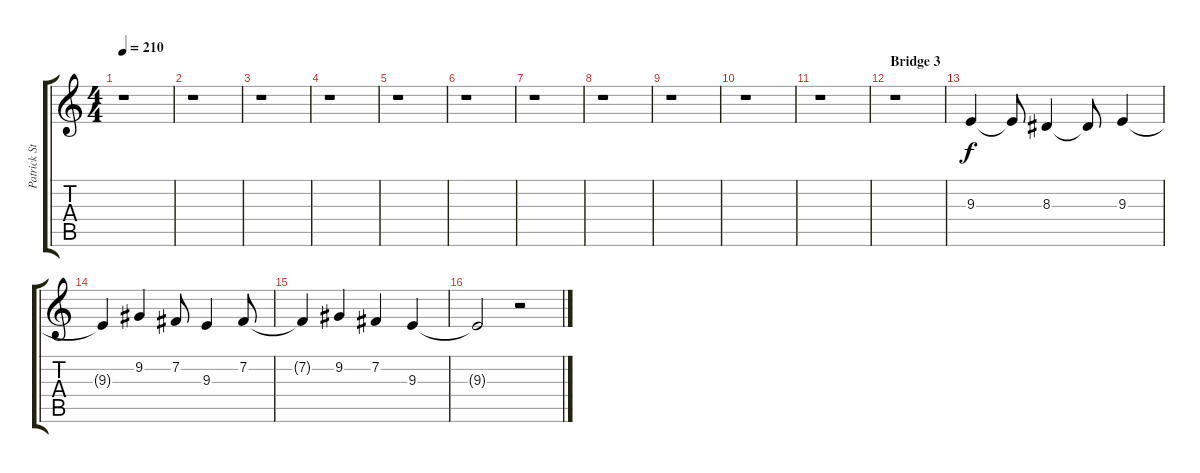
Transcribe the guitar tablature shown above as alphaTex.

\track ("Patrick Stump (Lead Vocal and Harmonies)" "Patrick St") {instrument clarinet}
\staff {score tabs}
\tuning (E4 B3 G3 D3 A2 E2) {hide}
\ts (4 4)
\tempo 210
\clef g2
\ks c
r.1{dy f} |
r.1 |
r.1 |
r.1 |
r.1 |
r.1 |
r.1 |
r.1 |
r.1 |
r.1 |
r.1 |
\section ("" "Bridge 3")
r.1 |
9.3.4 9.3{t}.8 8.3.4 8.3{t}.8 9.3.4 |
9.3{t}.4 9.2.4 7.2.8 9.3.4 7.2.8 |
7.2{t}.4 9.2.4 7.2.4 9.3.4 |
9.3{t}.2 r.2
